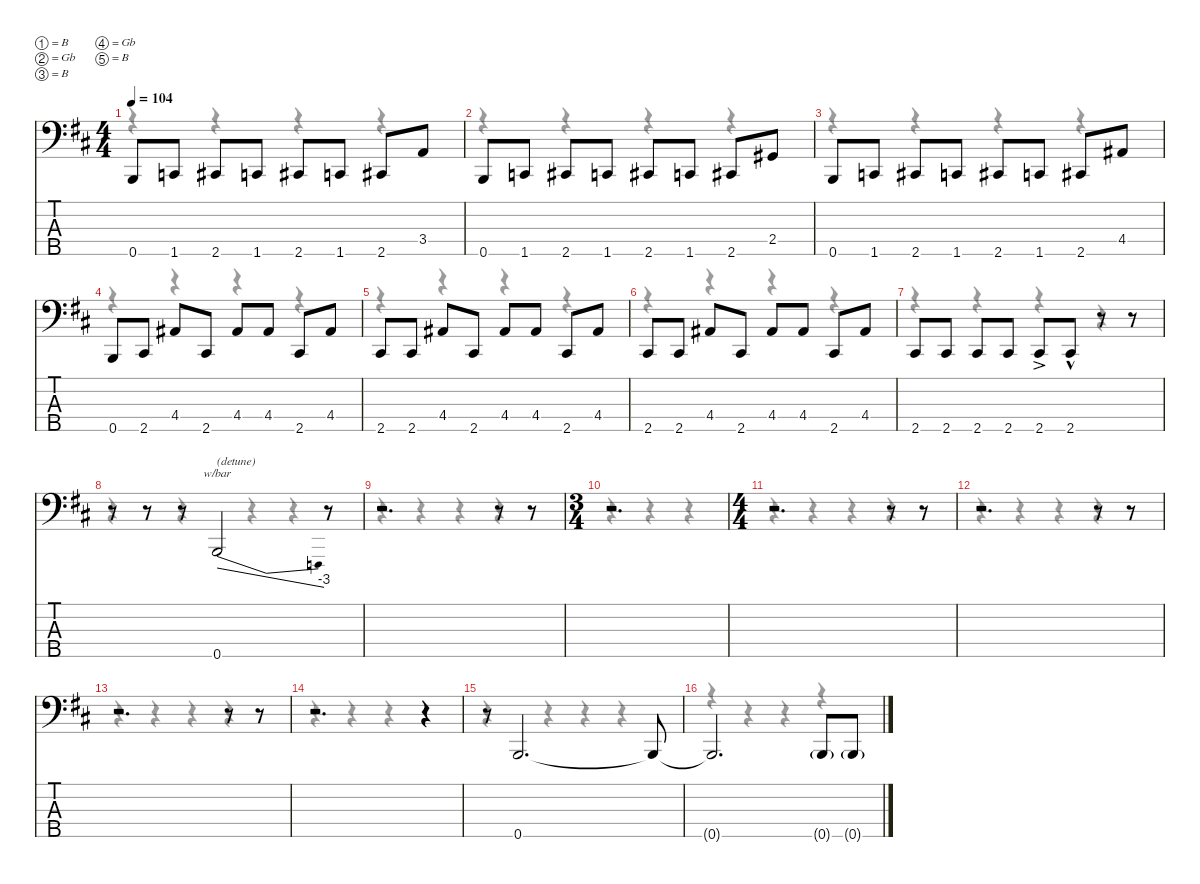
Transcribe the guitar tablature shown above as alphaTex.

\defaultSystemsLayout 4
\hideDynamics
\bracketExtendMode nobrackets
\singleTrackTrackNamePolicy hidden
\multiTrackTrackNamePolicy hidden
\firstSystemTrackNameMode fullname
\otherSystemsTrackNameOrientation horizontal
\track ("Bass" "el.bs.") {instrument electricbassfinger}
\staff {score tabs}
\tuning (B2 Gb2 B1 Gb1 B0)
\voice
\ts (4 4)
\tempo 104
\clef f4
\ks bminor
0.5{acc forcenatural}.8{dy mp beam Up} 1.5{acc forcenatural}.8{beam Up} 2.5{acc #}.8{beam Up} 1.5{acc forcenatural}.8{beam Up} 2.5{acc #}.8{beam Up} 1.5{acc forcenatural}.8{beam Up} 2.5{acc #}.8{beam Up} 3.4{acc forcenatural}.8{beam Up} |
0.5{acc forcenatural}.8{beam Up} 1.5{acc forcenatural}.8{beam Up} 2.5{acc #}.8{beam Up} 1.5{acc forcenatural}.8{beam Up} 2.5{acc #}.8{beam Up} 1.5{acc forcenatural}.8{beam Up} 2.5{acc #}.8{beam Up} 2.4{acc #}.8{beam Up} |
0.5{acc forcenatural}.8{beam Up} 1.5{acc forcenatural}.8{beam Up} 2.5{acc #}.8{beam Up} 1.5{acc forcenatural}.8{beam Up} 2.5{acc #}.8{beam Up} 1.5{acc forcenatural}.8{beam Up} 2.5{acc #}.8{beam Up} 4.4{acc #}.8{beam Up} |
0.5{acc forcenatural}.8{beam Up} 2.5{acc #}.8{beam Up} 4.4{acc #}.8{beam Up} 2.5{acc #}.8{beam Up} 4.4{acc #}.8{beam Up} 4.4{acc #}.8{beam Up} 2.5{acc #}.8{beam Up} 4.4{acc #}.8{beam Up} |
2.5{acc #}.8{beam Up} 2.5{acc #}.8{beam Up} 4.4{acc #}.8{beam Up} 2.5{acc #}.8{beam Up} 4.4{acc #}.8{beam Up} 4.4{acc #}.8{beam Up} 2.5{acc #}.8{beam Up} 4.4{acc #}.8{beam Up} |
2.5{acc #}.8{beam Up} 2.5{acc #}.8{beam Up} 4.4{acc #}.8{beam Up} 2.5{acc #}.8{beam Up} 4.4{acc #}.8{beam Up} 4.4{acc #}.8{beam Up} 2.5{acc #}.8{beam Up} 4.4{acc #}.8{beam Up} |
2.5{acc #}.8{dy p beam Up} 2.5{acc #}.8{beam Up} 2.5{acc #}.8{dy mp beam Up} 2.5{acc #}.8{beam Up} 2.5{ac acc #}.8{dy p beam Up} 2.5{hac acc #}.8{dy pp beam Up} r.8{beam Up} r.8{beam Up} |
r.8{beam Up} r.8{beam Up} r.8{beam Up} 0.5{acc forcenatural}.2{tbe (dive default 0 0 60 -12) txt "(detune)" dy f beam Up} r.8{beam Up} |
r.2{d beam Up} r.8{beam Up} r.8{beam Up} |
\ts (3 4)
\beaming (8 2 2 2)
r.2{d beam Up} |
\ts (4 4)
\beaming (8 2 2 2 2)
r.2{d beam Up} r.8{beam Up} r.8{beam Up} |
r.2{d beam Up} r.8{beam Up} r.8{beam Up} |
r.2{d beam Up} r.8{beam Up} r.8{beam Up} |
r.2{d beam Up} r.4{beam Up} |
r.8{beam Up} 0.5{acc forcenatural}.2{d beam Up} 0.5{t acc forcenatural}.8{dy p beam Up} |
0.5{t acc forcenatural}.2{d beam Up} 0.5{g acc forcenatural}.8{dy mf beam Up} 0.5{g acc forcenatural}.8{beam Up}
\voice
\clef f4
\ottava regular
\simile none
\ks bminor
r.4{dy mf beam Down} r.4{beam Down} r.4{beam Down} r.4{beam Down} |
r.4{beam Down} r.4{beam Down} r.4{beam Down} r.4{beam Down} |
r.4{beam Down} r.4{beam Down} r.4{beam Down} r.4{beam Down} |
r.4{beam Down} r.4{beam Down} r.4{beam Down} r.4{beam Down} |
r.4{beam Down} r.4{beam Down} r.4{beam Down} r.4{beam Down} |
r.4{beam Down} r.4{beam Down} r.4{beam Down} r.4{beam Down} |
r.4{beam Down} r.4{beam Down} r.4{beam Down} r.4{beam Down} |
r.4{beam Down} r.4{beam Down} r.4{beam Down} r.4{beam Down} |
r.4{beam Down} r.4{beam Down} r.4{beam Down} r.4{beam Down} |
r.4{beam Down} r.4{beam Down} r.4{beam Down} |
r.4{beam Down} r.4{beam Down} r.4{beam Down} r.4{beam Down} |
r.4{beam Down} r.4{beam Down} r.4{beam Down} r.4{beam Down} |
r.4{beam Down} r.4{beam Down} r.4{beam Down} r.4{beam Down} |
r.4{beam Down} r.4{beam Down} r.4{beam Down} r.4{beam Down} |
r.4{beam Down} r.4{beam Down} r.4{beam Down} r.4{beam Down} |
r.4{beam Down} r.4{beam Down} r.4{beam Down} r.4{beam Down}
